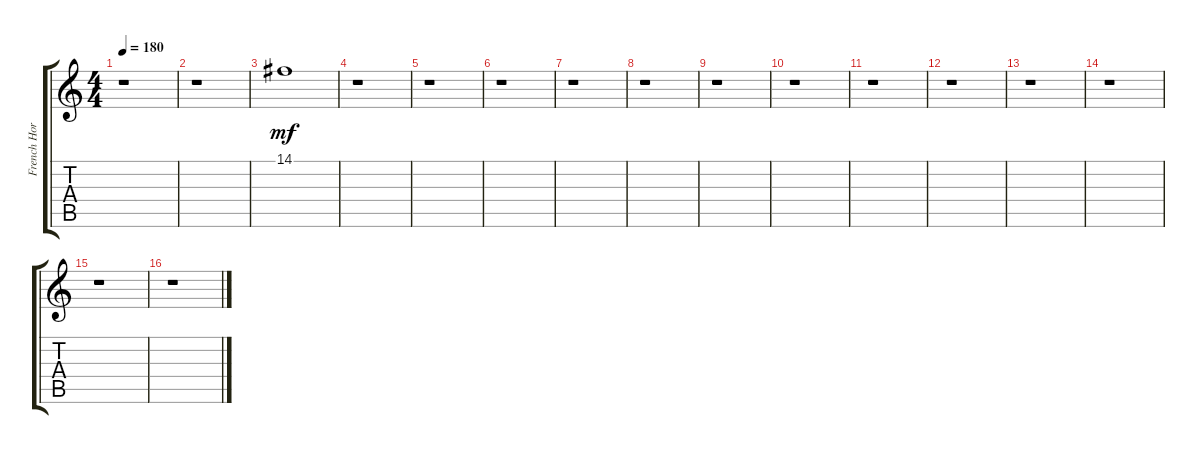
\track ("French Horn 1" "French Hor") {instrument frenchhorn}
\staff {score tabs}
\tuning (E4 B3 G3 D3 A2 E2) {hide}
\ts (4 4)
\tempo 180
\clef g2
\ks c
r.1{dy mp} |
r.1 |
14.1.1{dy mf} |
r.1 |
r.1 |
r.1 |
r.1 |
r.1 |
r.1 |
r.1 |
r.1 |
r.1 |
r.1 |
r.1 |
r.1 |
r.1
